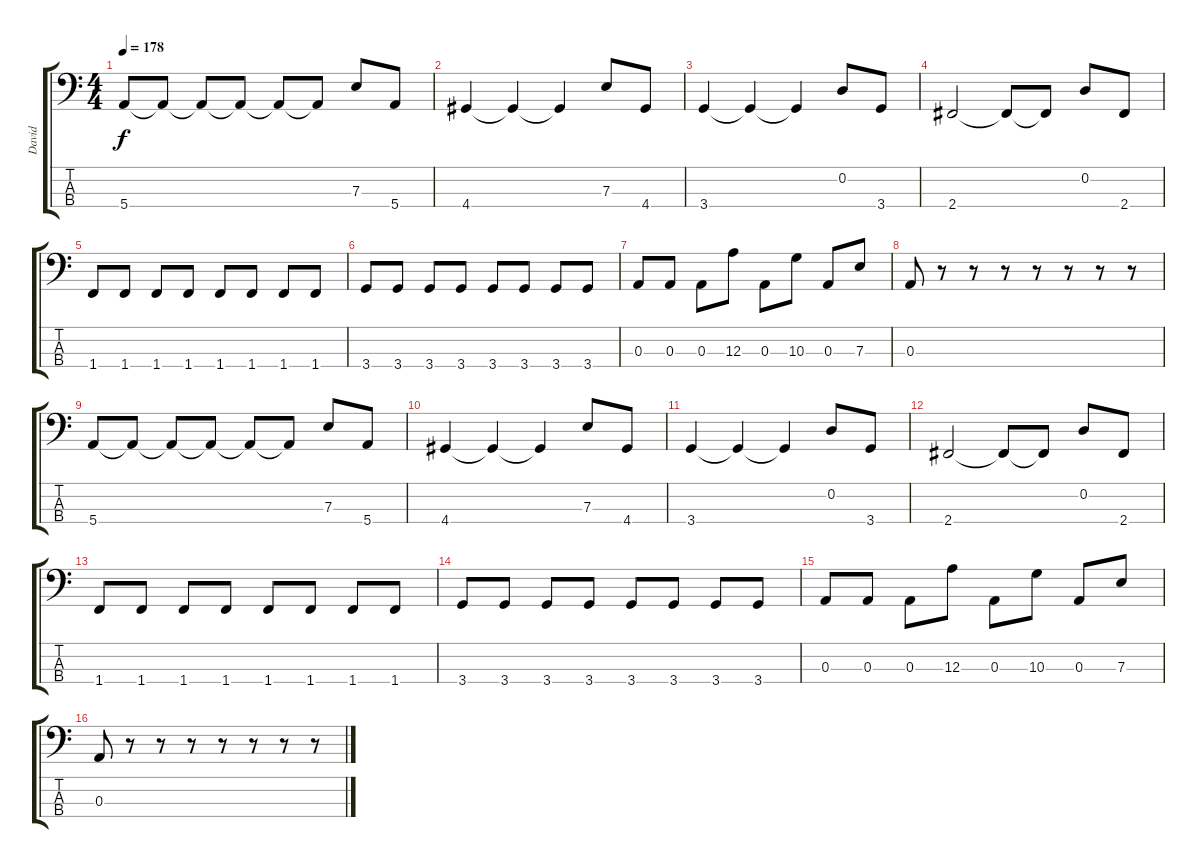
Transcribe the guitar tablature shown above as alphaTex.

\track ("David" "David") {instrument electricbassfinger}
\staff {score tabs}
\tuning (G2 D2 A1 E1) {hide}
\ts (4 4)
\tempo 178
\clef f4
\ks c
5.4.8{dy f} 5.4{t}.8 5.4{t}.8 5.4{t}.8 5.4{t}.8 5.4{t}.8 7.3.8 5.4.8 |
4.4.4 4.4{t}.4 4.4{t}.4 7.3.8 4.4.8 |
3.4.4 3.4{t}.4 3.4{t}.4 0.2.8 3.4.8 |
2.4.2 2.4{t}.8 2.4{t}.8 0.2.8 2.4.8 |
1.4.8 1.4.8 1.4.8 1.4.8 1.4.8 1.4.8 1.4.8 1.4.8 |
3.4.8 3.4.8 3.4.8 3.4.8 3.4.8 3.4.8 3.4.8 3.4.8 |
0.3.8 0.3.8 0.3.8 12.3.8 0.3.8 10.3.8 0.3.8 7.3.8 |
0.3.8 r.8 r.8 r.8 r.8 r.8 r.8 r.8 |
5.4.8 5.4{t}.8 5.4{t}.8 5.4{t}.8 5.4{t}.8 5.4{t}.8 7.3.8 5.4.8 |
4.4.4 4.4{t}.4 4.4{t}.4 7.3.8 4.4.8 |
3.4.4 3.4{t}.4 3.4{t}.4 0.2.8 3.4.8 |
2.4.2 2.4{t}.8 2.4{t}.8 0.2.8 2.4.8 |
1.4.8 1.4.8 1.4.8 1.4.8 1.4.8 1.4.8 1.4.8 1.4.8 |
3.4.8 3.4.8 3.4.8 3.4.8 3.4.8 3.4.8 3.4.8 3.4.8 |
0.3.8 0.3.8 0.3.8 12.3.8 0.3.8 10.3.8 0.3.8 7.3.8 |
0.3.8 r.8 r.8 r.8 r.8 r.8 r.8 r.8
